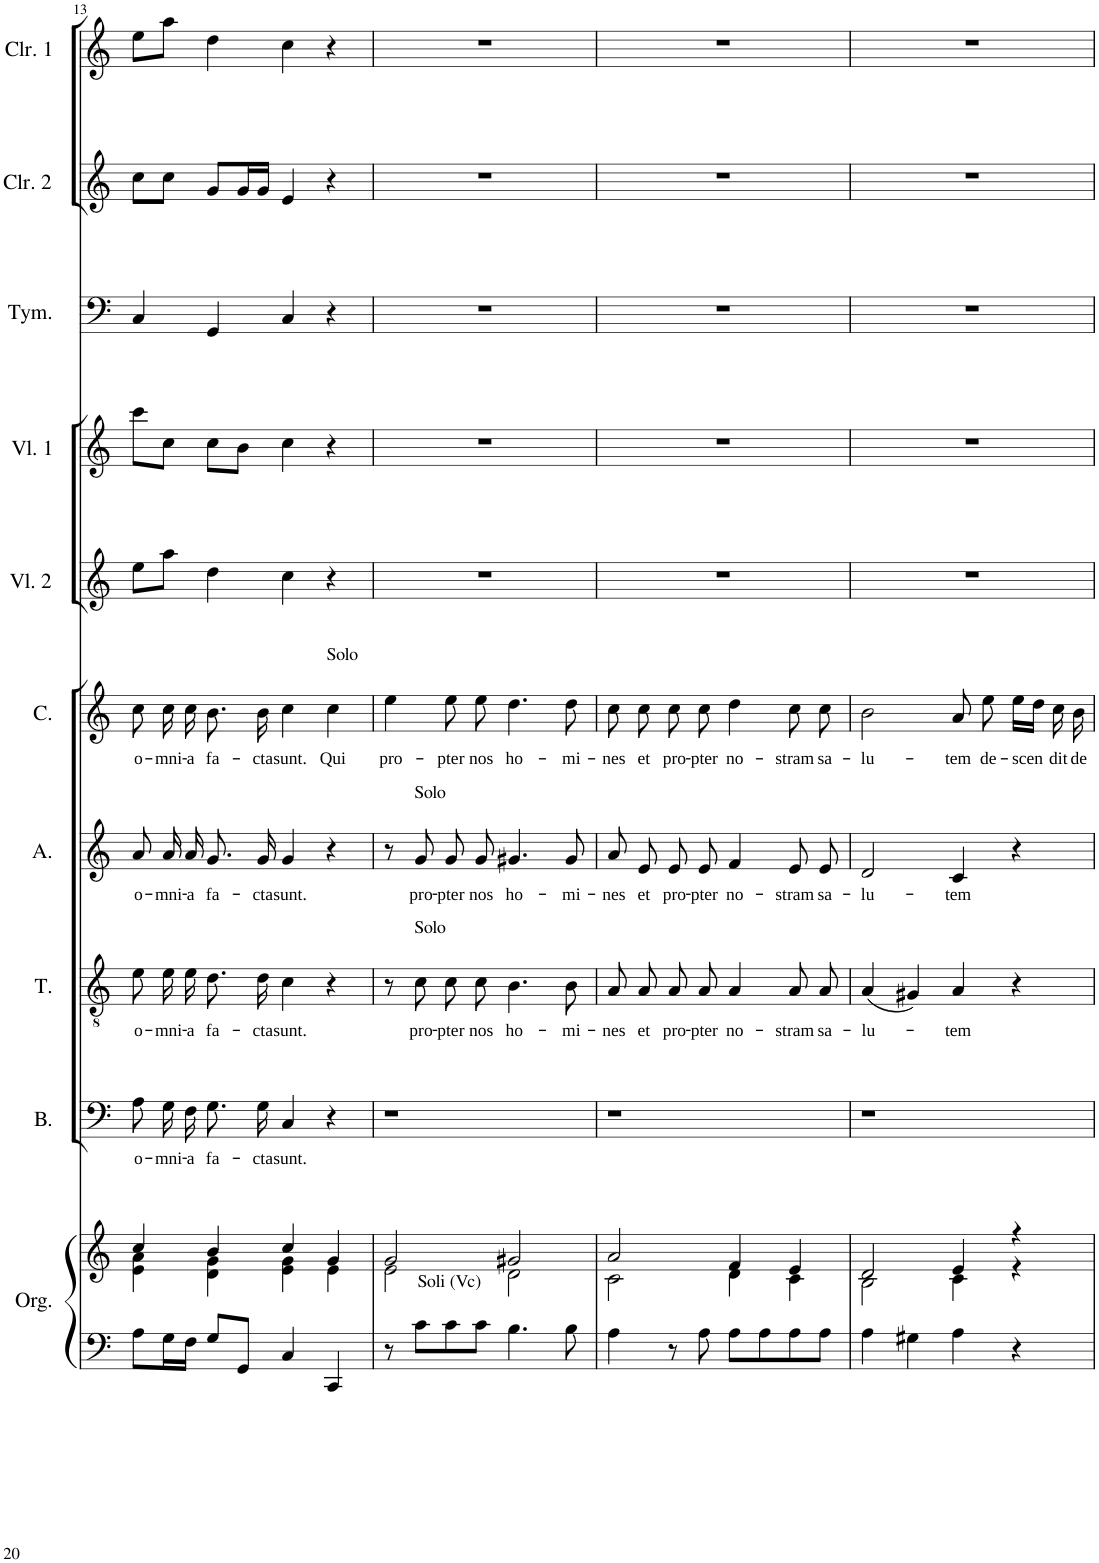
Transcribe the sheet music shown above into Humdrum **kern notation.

**kern	**kern	**kern	**text	**kern	**text	**kern	**text	**kern	**text	**kern	**kern	**kern	**kern	**kern
*part10	*part10	*part9	*part9	*part8	*part8	*part7	*part7	*part6	*part6	*part5	*part4	*part3	*part2	*part1
*staff11	*staff10	*staff9	*staff9	*staff8	*staff8	*staff7	*staff7	*staff6	*staff6	*staff5	*staff4	*staff3	*staff2	*staff1
*I"Organo	*	*I"Basso	*	*I"Tenore	*	*I"Alto	*	*I"Canto	*	*I"Violino secondo	*I"Violino primo	*I"Tympani	*I"Clarino secondo	*I"Clarino primo
*I'Org.	*	*I'B.	*	*I'T.	*	*I'A.	*	*I'C.	*	*I'Vl. 2	*I'Vl. 1	*I'Tym.	*I'Clr. 2	*I'Clr. 1
!!LO:PB:g=z
*clefF4	*clefG2	*clefF4	*	*clefGv2	*	*clefG2	*	*clefG2	*	*clefG2	*clefG2	*clefF4	*clefG2	*clefG2
*k[]	*k[]	*k[]	*	*k[]	*	*k[]	*	*k[]	*	*k[]	*k[]	*k[]	*k[]	*k[]
*M4/4	*M4/4	*M4/4	*	*M4/4	*	*M4/4	*	*M4/4	*	*M4/4	*M4/4	*M4/4	*M4/4	*M4/4
*met(c)	*met(c)	*met(c)	*	*met(c)	*	*met(c)	*	*met(c)	*	*met(c)	*met(c)	*met(c)	*met(c)	*met(c)
=13	=13	=13	=13	=13	=13	=13	=13	=13	=13	=13	=13	=13	=13	=13
*	*^	*	*	*	*	*	*	*	*	*	*	*	*	*
!	!	!	!	!LO:LY:b	!	!LO:LY:b	!	!LO:LY:b	!	!LO:LY:b	!	!	!	!	!
8A\L	4cc/	4e\ 4a\	8A\L	o-	8e\L	o-	8a/L	o-	8cc\	o-	8ee\L	8ccc\L	4C/	8cc\L	8ee\L
!	!	!	!	!LO:LY:b	!	!LO:LY:b	!	!LO:LY:b	!	!LO:LY:b	!	!	!	!	!
16G\L	.	.	16G\L	-mni-	16e\L	-mni-	16a/L	-mni-	16cc\	-mni-	8aa\J	8cc\J	.	8cc\J	8aa\J
!	!	!	!	!LO:LY:b	!	!LO:LY:b	!	!LO:LY:b	!	!LO:LY:b	!	!	!	!	!
16F\JJ	.	.	16F\JJ	-a	16e\JJ	-a	16a/JJ	-a	16cc\	-a	.	.	.	.	.
!	!	!	!	!LO:LY:b	!	!LO:LY:b	!	!LO:LY:b	!	!LO:LY:b	!	!	!	!	!
8G/L	4b/	4d\ 4g\	8.G\L	fa-	8.d\L	fa-	8.g/L	fa-	8.b\	fa-	4dd\	8cc\L	4GG/	8g/L	4dd\
8GG/J	.	.	.	.	.	.	.	.	.	.	.	8b\J	.	16g/L	.
!	!	!	!	!LO:LY:b	!	!LO:LY:b	!	!LO:LY:b	!	!LO:LY:b	!	!	!	!	!
.	.	.	16G\Jk	-cta	16d\Jk	-cta	16g/Jk	-cta	16b\	-cta	.	.	.	16g/JJ	.
!	!	!	!	!LO:LY:b	!	!LO:LY:b	!	!LO:LY:b	!	!LO:LY:b	!	!	!	!	!
4C/	4cc/	4e\ 4g\	4C/	sunt.	4c\	sunt.	4g/	sunt.	4cc\	sunt.	4cc\	4cc\	4C/	4e/	4cc\
!	!	!	!	!	!	!	!	!	!LO:TX:a:t=Solo	!	!	!	!	!	!
!	!	!	!	!	!	!	!	!	!	!LO:LY:b	!	!	!	!	!
4CC/	4g/	4e\	4r	.	4r	.	4r	.	4cc\	Qui	4r	4r	4r	4r	4r
=14	=14	=14	=14	=14	=14	=14	=14	=14	=14	=14	=14	=14	=14	=14	=14
!	!	!	!	!	!	!	!	!	!	!LO:LY:b	!	!	!	!	!
8r	2g/	2e\	1r	.	8r	.	8r	.	4ee\	pro-	1r	1r	1r	1r	1r
!	!	!	!	!	!	!	!LO:TX:a:t=Solo	!	!	!	!	!	!	!	!
!	!	!	!	!	!LO:TX:a:t=Solo	!	!	!	!	!	!	!	!	!	!
!LO:TX:a:t=Soli (Vc)	!	!	!	!	!	!	!	!	!	!	!	!	!	!	!
!	!	!	!	!	!	!LO:LY:b	!	!LO:LY:b	!	!	!	!	!	!	!
8c\L	.	.	.	.	8c\	pro-	8g/	pro-	.	.	.	.	.	.	.
!	!	!	!	!	!	!LO:LY:b	!	!LO:LY:b	!	!LO:LY:b	!	!	!	!	!
8c\	.	.	.	.	8c\L	-pter	8g/L	-pter	8ee\	-pter	.	.	.	.	.
!	!	!	!	!	!	!LO:LY:b	!	!LO:LY:b	!	!LO:LY:b	!	!	!	!	!
8c\J	.	.	.	.	8c\J	nos	8g/J	nos	8ee\	nos	.	.	.	.	.
!	!	!	!	!	!	!LO:LY:b	!	!LO:LY:b	!	!LO:LY:b	!	!	!	!	!
4.B\	2g#X/	2d\	.	.	4.B\	ho-	4.g#X/	ho-	4.dd\	ho-	.	.	.	.	.
!	!	!	!	!	!	!LO:LY:b	!	!LO:LY:b	!	!LO:LY:b	!	!	!	!	!
8B\	.	.	.	.	8B\	-mi-	8g#/	-mi-	8dd\	-mi-	.	.	.	.	.
=15	=15	=15	=15	=15	=15	=15	=15	=15	=15	=15	=15	=15	=15	=15	=15
!	!	!	!	!	!	!LO:LY:b	!	!LO:LY:b	!	!LO:LY:b	!	!	!	!	!
4A\	2a/	2c\	1r	.	8A/L	-nes	8a/L	-nes	8cc\	-nes	1r	1r	1r	1r	1r
!	!	!	!	!	!	!LO:LY:b	!	!LO:LY:b	!	!LO:LY:b	!	!	!	!	!
.	.	.	.	.	8A/J	et	8e/J	et	8cc\	et	.	.	.	.	.
!	!	!	!	!	!	!LO:LY:b	!	!LO:LY:b	!	!LO:LY:b	!	!	!	!	!
8r	.	.	.	.	8A/L	pro-	8e/L	pro-	8cc\	pro-	.	.	.	.	.
!	!	!	!	!	!	!LO:LY:b	!	!LO:LY:b	!	!LO:LY:b	!	!	!	!	!
8A\	.	.	.	.	8A/J	-pter	8e/J	-pter	8cc\	-pter	.	.	.	.	.
!	!	!	!	!	!	!LO:LY:b	!	!LO:LY:b	!	!LO:LY:b	!	!	!	!	!
8A\L	4f/	4d\	.	.	4A/	no-	4f/	no-	4dd\	no-	.	.	.	.	.
8A\	.	.	.	.	.	.	.	.	.	.	.	.	.	.	.
!	!	!	!	!	!	!LO:LY:b	!	!LO:LY:b	!	!LO:LY:b	!	!	!	!	!
8A\	4e/	4c\	.	.	8A/L	-stram	8e/L	-stram	8cc\	-stram	.	.	.	.	.
!	!	!	!	!	!	!LO:LY:b	!	!LO:LY:b	!	!LO:LY:b	!	!	!	!	!
8A\J	.	.	.	.	8A/J	sa-	8e/J	sa-	8cc\	sa-	.	.	.	.	.
=16	=16	=16	=16	=16	=16	=16	=16	=16	=16	=16	=16	=16	=16	=16	=16
!	!	!	!	!	!	!LO:LY:b	!	!LO:LY:b	!	!LO:LY:b	!	!	!	!	!
4A\	2d/	2B\	1r	.	(4A/	-lu-	2d/	-lu-	2b\	-lu-	1r	1r	1r	1r	1r
4G#X\	.	.	.	.	4G#X/)	.	.	.	.	.	.	.	.	.	.
!	!	!	!	!	!	!LO:LY:b	!	!LO:LY:b	!	!LO:LY:b	!	!	!	!	!
4A\	4e/	4c\	.	.	4A/	-tem	4c/	-tem	8a/	-tem	.	.	.	.	.
!	!	!	!	!	!	!	!	!	!	!LO:LY:b	!	!	!	!	!
.	.	.	.	.	.	.	.	.	8ee\	de-	.	.	.	.	.
!	!	!	!	!	!	!	!	!	!	!LO:LY:b	!	!	!	!	!
4r	4r	4r	.	.	4r	.	4r	.	16ee\LL	-scen	.	.	.	.	.
.	.	.	.	.	.	.	.	.	16dd\JJ	.	.	.	.	.	.
!	!	!	!	!	!	!	!	!	!	!LO:LY:b	!	!	!	!	!
.	.	.	.	.	.	.	.	.	16cc\	dit	.	.	.	.	.
!	!	!	!	!	!	!	!	!	!	!LO:LY:b	!	!	!	!	!
.	.	.	.	.	.	.	.	.	16b\	de	.	.	.	.	.
*	*v	*v	*	*	*	*	*	*	*	*	*	*	*	*	*
=	=	=	=	=	=	=	=	=	=	=	=	=	=	=
*-	*-	*-	*-	*-	*-	*-	*-	*-	*-	*-	*-	*-	*-	*-
